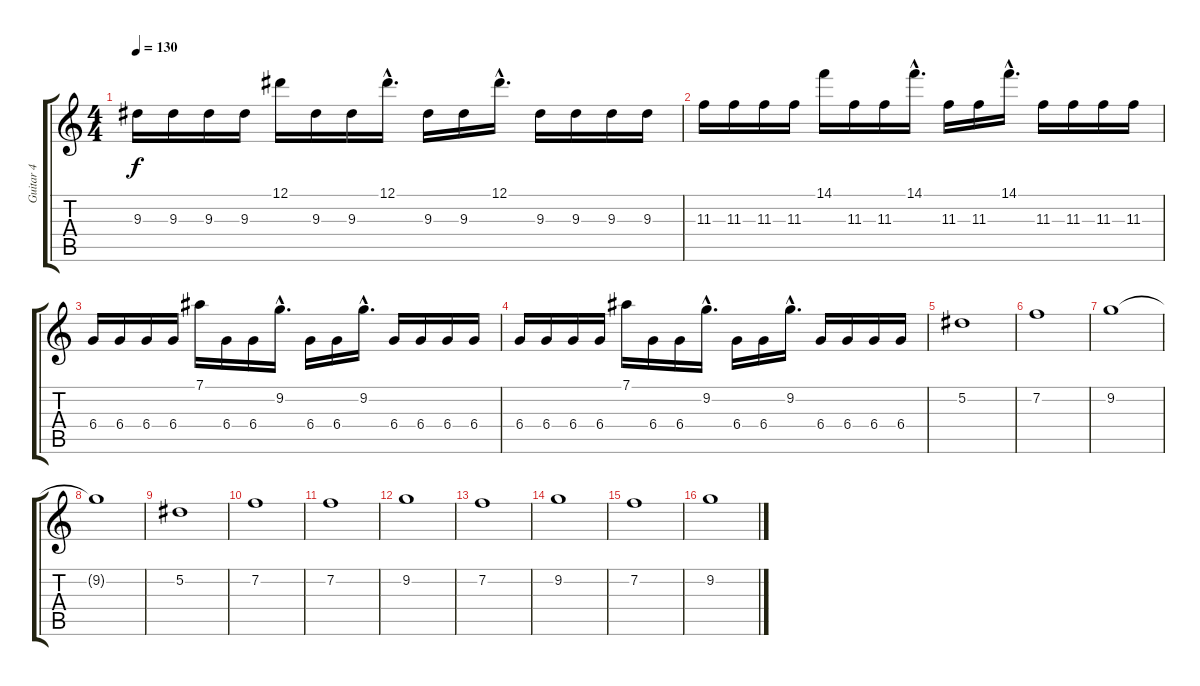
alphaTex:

\track ("Guitar 4" "Guitar 4") {instrument acousticguitarnylon}
\staff {score tabs}
\tuning (Eb4 Bb3 Gb3 Db3 Ab2 Eb2) {hide}
\ts (4 4)
\tempo 130
\clef g2
\ks c
9.3.16{dy f} 9.3.16 9.3.16 9.3.16 12.1.16 9.3.16 9.3.16 12.1{hac}.16{d} 9.3.16 9.3.16 12.1{hac}.16{d} 9.3.16 9.3.16 9.3.16 9.3.16 |
11.3.16 11.3.16 11.3.16 11.3.16 14.1.16 11.3.16 11.3.16 14.1{hac}.16{d} 11.3.16 11.3.16 14.1{hac}.16{d} 11.3.16 11.3.16 11.3.16 11.3.16 |
6.4.16 6.4.16 6.4.16 6.4.16 7.1.16 6.4.16 6.4.16 9.2{hac}.16{d} 6.4.16 6.4.16 9.2{hac}.16{d} 6.4.16 6.4.16 6.4.16 6.4.16 |
6.4.16 6.4.16 6.4.16 6.4.16 7.1.16 6.4.16 6.4.16 9.2{hac}.16{d} 6.4.16 6.4.16 9.2{hac}.16{d} 6.4.16 6.4.16 6.4.16 6.4.16 |
5.2.1 |
7.2.1 |
9.2.1 |
9.2{t}.1 |
5.2.1 |
7.2.1 |
7.2.1 |
9.2.1 |
7.2.1 |
9.2.1 |
7.2.1 |
9.2.1
